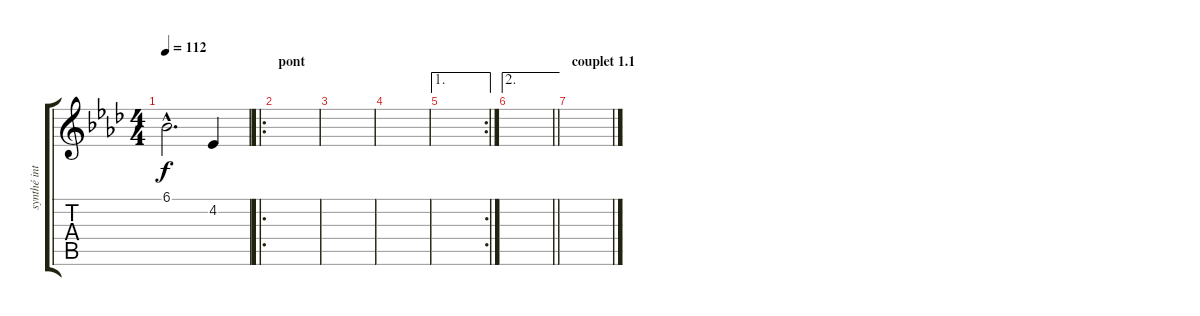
\track ("synthé intro" "synthé int") {instrument lead7fifths}
\staff {score tabs}
\tuning (E4 B3 G3 D3 A2 E2) {hide}
\ts (4 4)
\tempo 112
\clef g2
\ks ab
6.1{hac t}.2{d dy f} 4.2.4 |
\ro
\section ("" "pont")
|
|
|
\ae 1
\rc 2
|
\ae 2
\barLineRight lightlight
|
\section ("" "couplet 1.1")
